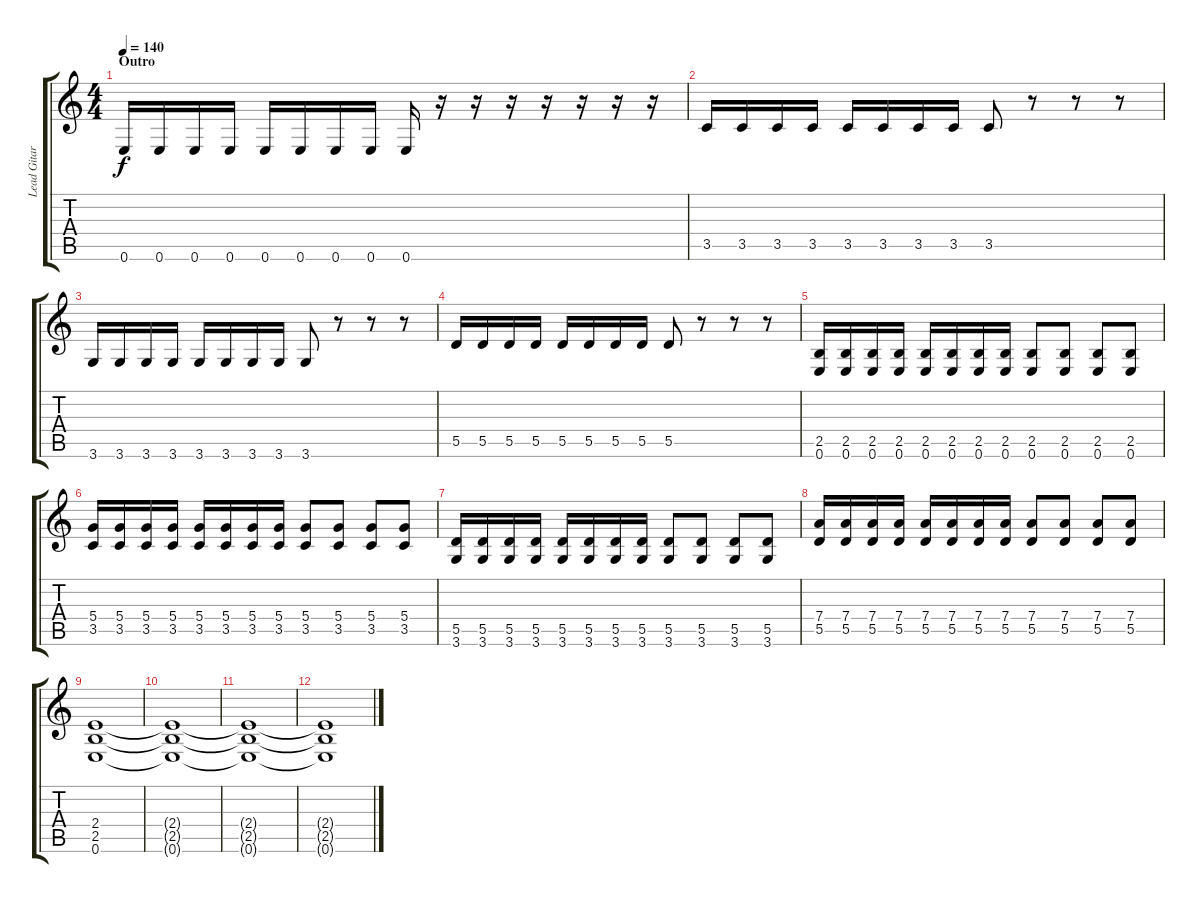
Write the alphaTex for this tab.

\track ("Lead Gitarre" "Lead Gitar") {instrument distortionguitar}
\staff {score tabs}
\tuning (E4 B3 G3 D3 A2 E2) {hide}
\ts (4 4)
\section ("" "Outro")
\tempo 140
\clef g2
\ks c
0.6.16{dy f} 0.6.16 0.6.16 0.6.16 0.6.16 0.6.16 0.6.16 0.6.16 0.6.16 r.16 r.16 r.16 r.16 r.16 r.16 r.16 |
3.5.16 3.5.16 3.5.16 3.5.16 3.5.16 3.5.16 3.5.16 3.5.16 3.5.8 r.8 r.8 r.8 |
3.6.16 3.6.16 3.6.16 3.6.16 3.6.16 3.6.16 3.6.16 3.6.16 3.6.8 r.8 r.8 r.8 |
5.5.16 5.5.16 5.5.16 5.5.16 5.5.16 5.5.16 5.5.16 5.5.16 5.5.8 r.8 r.8 r.8 |
(2.5 0.6).16{volume 13} (2.5 0.6).16 (2.5 0.6).16 (2.5 0.6).16 (2.5 0.6).16 (2.5 0.6).16 (2.5 0.6).16 (2.5 0.6).16 (2.5 0.6).8 (2.5 0.6).8 (2.5 0.6).8 (2.5 0.6).8 |
(5.4 3.5).16 (5.4 3.5).16 (5.4 3.5).16 (5.4 3.5).16 (5.4 3.5).16 (5.4 3.5).16 (5.4 3.5).16 (5.4 3.5).16 (5.4 3.5).8 (5.4 3.5).8 (5.4 3.5).8 (5.4 3.5).8 |
(5.5 3.6).16 (5.5 3.6).16 (5.5 3.6).16 (5.5 3.6).16 (5.5 3.6).16 (5.5 3.6).16 (5.5 3.6).16 (5.5 3.6).16 (5.5 3.6).8 (5.5 3.6).8 (5.5 3.6).8 (5.5 3.6).8 |
(7.4 5.5).16 (7.4 5.5).16 (7.4 5.5).16 (7.4 5.5).16 (7.4 5.5).16 (7.4 5.5).16 (7.4 5.5).16 (7.4 5.5).16 (7.4 5.5).8 (7.4 5.5).8 (7.4 5.5).8 (7.4 5.5).8 |
(2.4 2.5 0.6).1 |
(2.4{t} 2.5{t} 0.6{t}).1 |
(2.4{t} 2.5{t} 0.6{t}).1 |
(2.4{t} 2.5{t} 0.6{t}).1
